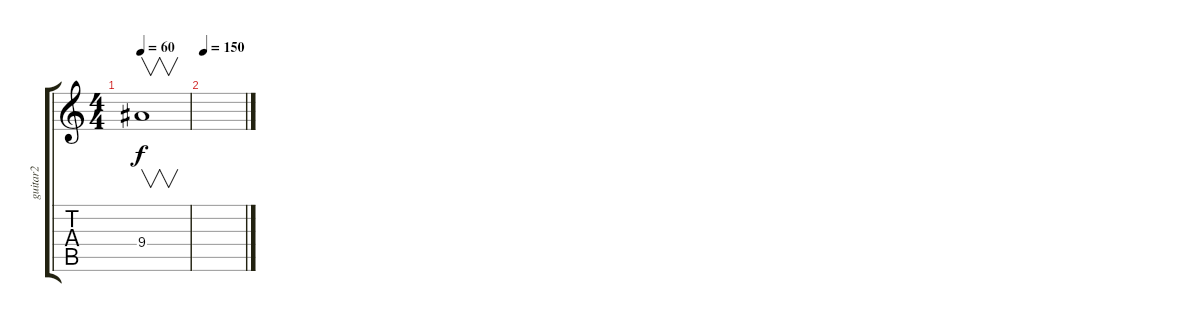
\track ("guitar2" "guitar2") {instrument acousticguitarsteel}
\staff {score tabs}
\tuning (Eb4 Bb3 Gb3 Db3 Ab2 Eb2) {hide}
\ts (4 4)
\tempo 60
\clef g2
\ks c
9.4.1{v dy f} |
\tempo 150
